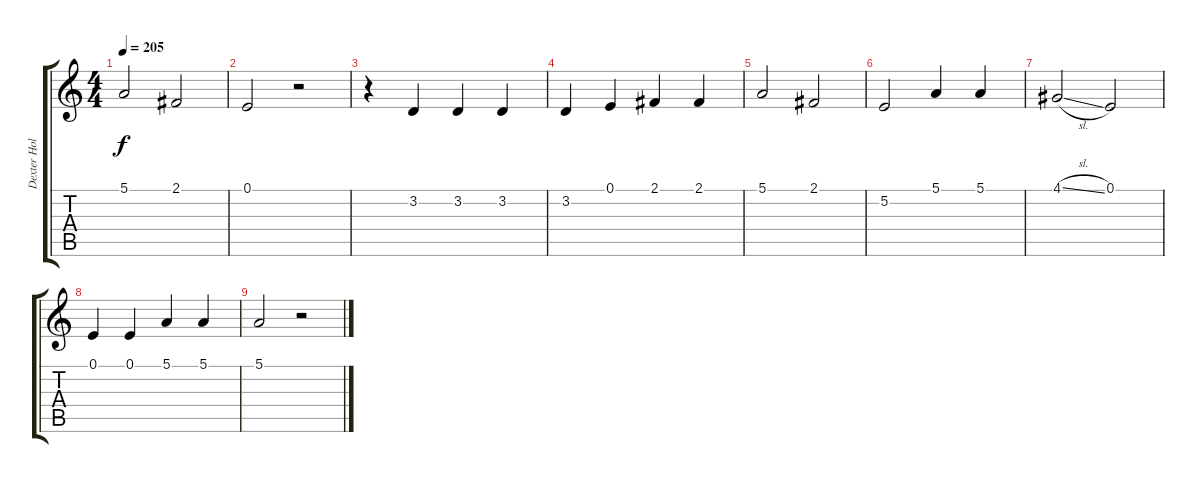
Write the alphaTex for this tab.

\track ("Dexter Holland - Vocals" "Dexter Hol") {instrument altosax}
\staff {score tabs}
\tuning (E4 B3 G3 D3 A2 E2) {hide}
\ts (4 4)
\tempo 205
\clef g2
\ks c
5.1.2{dy f} 2.1.2 |
0.1.2 r.2 |
r.4 3.2.4 3.2.4 3.2.4 |
3.2.4 0.1.4 2.1.4 2.1.4 |
5.1.2 2.1.2 |
5.2.2 5.1.4 5.1.4 |
4.1{sl}.2 0.1.2 |
0.1.4 0.1.4 5.1.4 5.1.4 |
5.1.2 r.2
